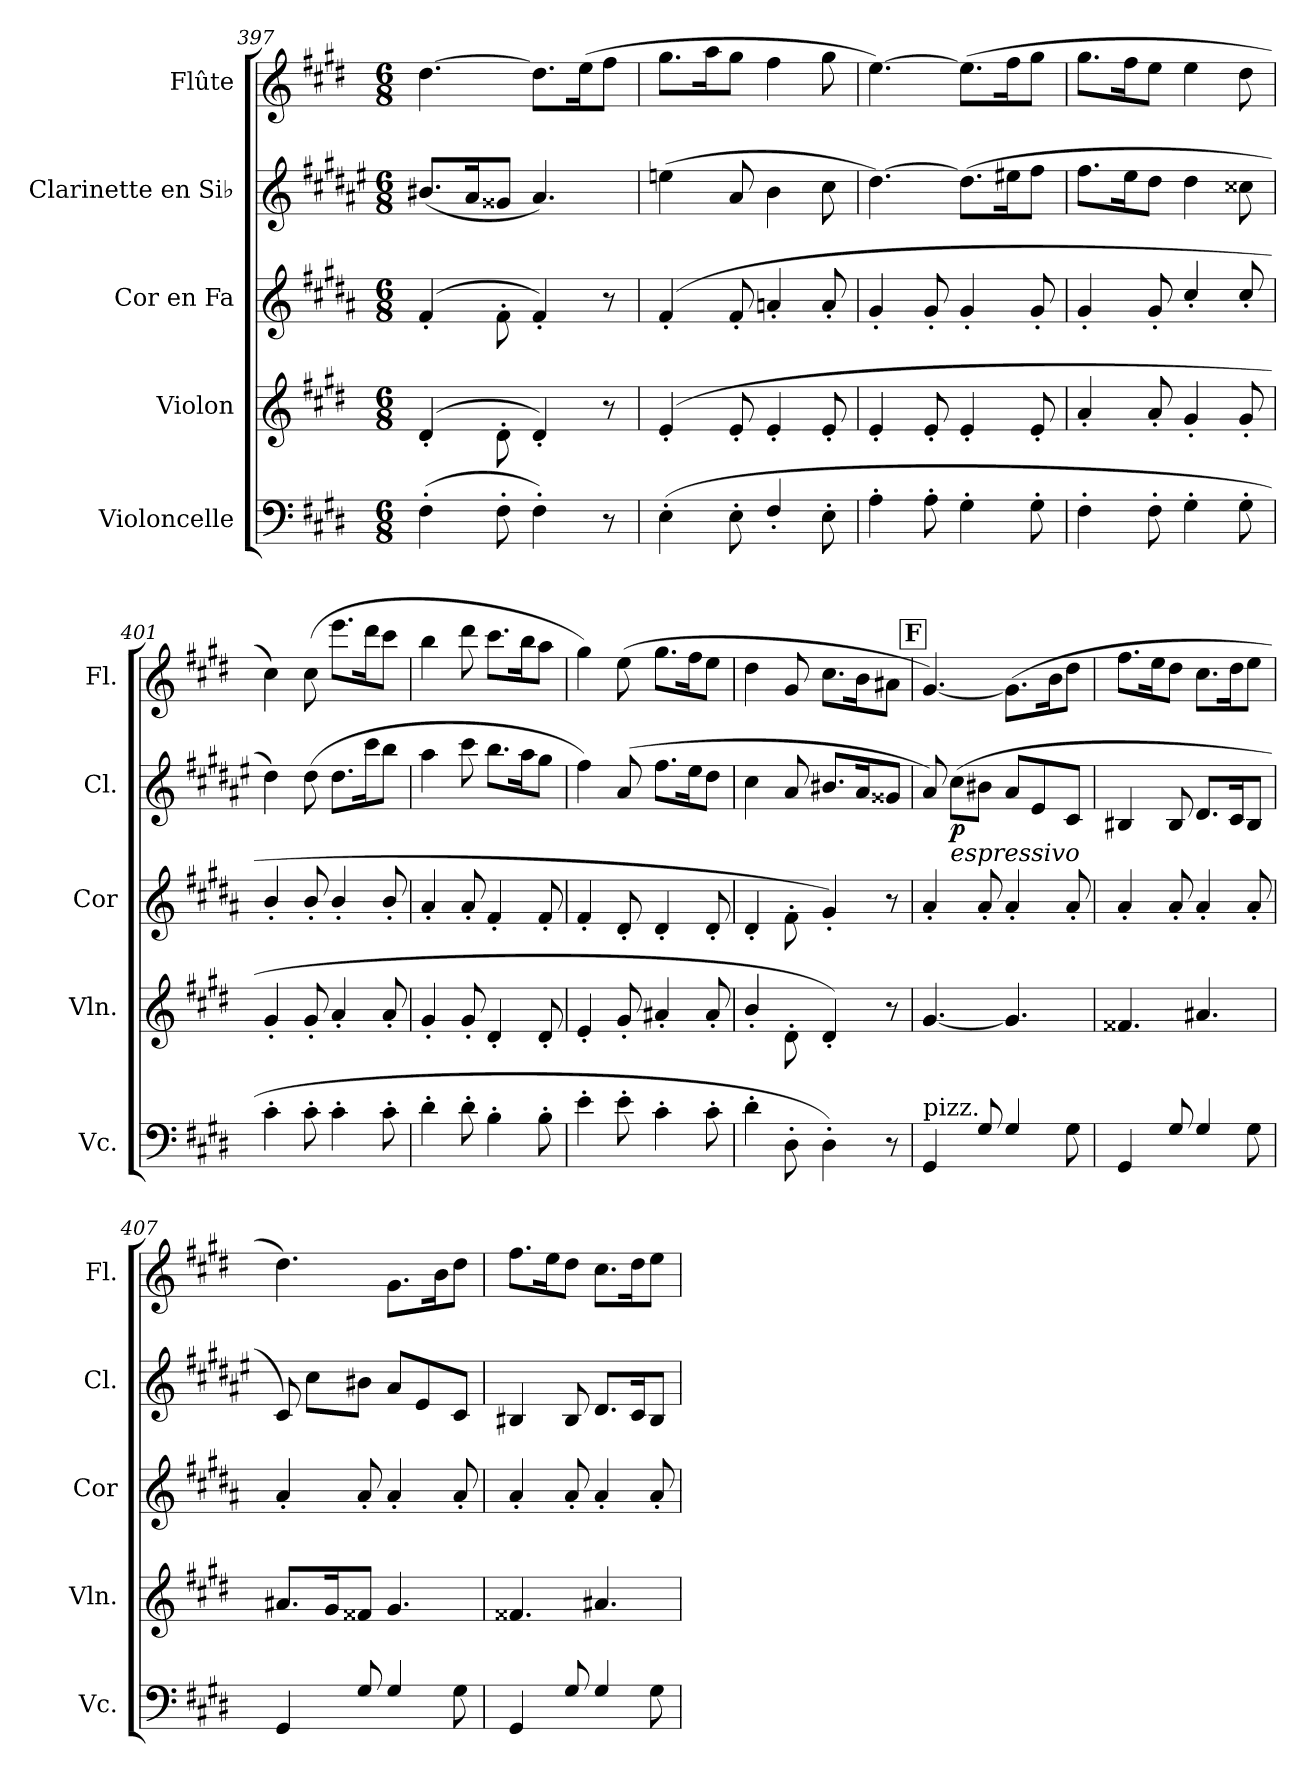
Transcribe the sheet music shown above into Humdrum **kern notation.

**kern	**kern	**kern	**kern	**dynam	**kern
*part5	*part4	*part3	*part2	*part2	*part1
*staff5	*staff4	*staff3	*staff2	*staff2	*staff1
*I"Violoncelle	*I"Violon	*I"Cor en Fa	*I"Clarinette en Si♭	*	*I"Flûte
*I'Vc.	*I'Vln.	*I'Cor	*I'Cl.	*	*I'Fl.
*clefF4	*clefG2	*clefG2	*clefG2	*	*clefG2
*	*	*ITrd4c7	*ITrd1c2	*	*
*k[f#c#g#d#]	*k[f#c#g#d#]	*k[f#c#g#d#]	*k[f#c#g#d#]	*	*k[f#c#g#d#]
*M6/8	*M6/8	*M6/8	*M6/8	*	*M6/8
=397	=397	=397	=397	=397	=397
(>4F#'\	(>4d#'/	(>4B'/	(<8.a#X/L	.	[4.dd#\
.	.	.	16g#/K	.	.
8F#'\	8d#'\	8B'\	8f##X/J	.	.
4F#'\)	4d#'/)	4B'/)	4.g#/)	.	8.dd#\L]
.	.	.	.	.	(>16ee\K
8r	8r	8r	.	.	8ff#\J
=398	=398	=398	=398	=398	=398
(>4E'\	(>4e'/	(>4B'/	(>4ddn\	.	8.gg#\L
.	.	.	.	.	16aa\K
8E'\	8e'/	8B'/	8g#/	.	8gg#\J
4F#'/	4e'/	4dn'/	4a\	.	4ff#\
8E'\	8e'/	8d'/	8b\	.	8gg#\
!!LO:PB:g=z
=399	=399	=399	=399	=399	=399
4A'\	4e'/	4c#'/	[4.cc#\)	.	[4.ee\)
8A'\	8e'/	8c#'/	.	.	.
4G#'\	4e'/	4c#'/	(>8.cc#\L]	.	(>8.ee\L]
.	.	.	16dd#X\K	.	16ff#\K
8G#'\	8e'/	8c#'/	8ee\J	.	8gg#\J
=400	=400	=400	=400	=400	=400
4F#'\	4a'/	4c#'/	8.ee\L	.	8.gg#\L
.	.	.	16dd#\K	.	16ff#\K
8F#'\	8a'/	8c#'/	8cc#\J	.	8ee\J
4G#'\	4g#'/	4f#'/	4cc#\	.	4ee\
8G#'\	8g#'/	8f#'/	8b#X\	.	8dd#\
=401	=401	=401	=401	=401	=401
4c#'\	4g#'/	4e'/	4cc#\)	.	4cc#\)
8c#'\	8g#'/	8e'/	(>8cc#\	.	(>8cc#\
4c#'\	4a'/	4e'/	8.cc#\L	.	8.eee\L
.	.	.	16bb\K	.	16ddd#\K
8c#'\	8a'/	8e'/	8aa\J	.	8ccc#\J
=402	=402	=402	=402	=402	=402
4d#'\	4g#'/	4d#'/	4gg#\	.	4bb\
8d#'\	8g#'/	8d#'/	8bb\	.	8ddd#\
4B'\	4d#'/	4B'/	8.aa\L	.	8.ccc#\L
.	.	.	16gg#\K	.	16bb\K
8B'\	8d#'/	8B'/	8ff#\J	.	8aa\J
=403	=403	=403	=403	=403	=403
4e'\	4e'/	4B'/	4ee\)	.	4gg#\)
8e'\	8g#'/	8G#'/	(>8g#/	.	(>8ee\
4c#'\	4a#X'/	4G#'/	8.ee\L	.	8.gg#\L
.	.	.	16dd#\K	.	16ff#\K
8c#'\	8a#'/	8G#'/	8cc#\J	.	8ee\J
=404	=404	=404	=404	=404	=404
4d#'\	4b'/	4G#'/	4b\	.	4dd#\
8D#'\	8d#'\	8B'\	8g#/	.	8g#/
4D#'\)	4d#'/)	4c#'/)	8.a#X/L	.	8.cc#\L
.	.	.	16g#/K	.	16b\K
8r	8r	8r	8f##X/J	.	8a#X\J
!!LO:REH:place=s1:a:B:fs=14:t=F
=405	=405	=405	=405	=405	=405
!LO:TX:a:t=pizz.	!	!	!	!	!
4GG#/	[4.g#/	4d#'/	8g#/)	.	[4.g#/)
!	!	!	!LO:TX:b:i:t=espressivo	!	!
!	!	!	!	!LO:DY:b	!
.	.	.	(>8b\L	p	.
8G#/	.	8d#'/	8a#X\J	.	.
4G#/	4.g#/]	4d#'/	8g#/L	.	(>8.g#\L]
.	.	.	8d#/	.	.
.	.	.	.	.	16b\K
8G#\	.	8d#'/	8B/J	.	8dd#\J
!!LO:LB:g=z
=406	=406	=406	=406	=406	=406
4GG#/	4.f##X/	4d#'/	4A#X/	.	8.ff#\L
.	.	.	.	.	16ee\K
8G#/	.	8d#'/	8A#/	.	8dd#\J
4G#/	4.a#X/	4d#'/	8.c#/L	.	8.cc#\L
.	.	.	16B/K	.	16dd#\K
8G#\	.	8d#'/	8A#/J	.	8ee\J
=407	=407	=407	=407	=407	=407
4GG#/	8.a#X/L	4d#'/	8B/)	.	4.dd#\)
.	.	.	8b\L	.	.
.	16g#/K	.	.	.	.
8G#/	8f##X/J	8d#'/	8a#X\J	.	.
4G#/	4.g#/	4d#'/	8g#/L	.	8.g#\L
.	.	.	8d#/	.	.
.	.	.	.	.	16b\K
8G#\	.	8d#'/	8B/J	.	8dd#\J
=408	=408	=408	=408	=408	=408
4GG#/	4.f##X/	4d#'/	4A#X/	.	8.ff#\L
.	.	.	.	.	16ee\K
8G#/	.	8d#'/	8A#/	.	8dd#\J
4G#/	4.a#X/	4d#'/	8.c#/L	.	8.cc#\L
.	.	.	16B/K	.	16dd#\K
8G#\	.	8d#'/	8A#/J	.	8ee\J
=	=	=	=	=	=
*-	*-	*-	*-	*-	*-
